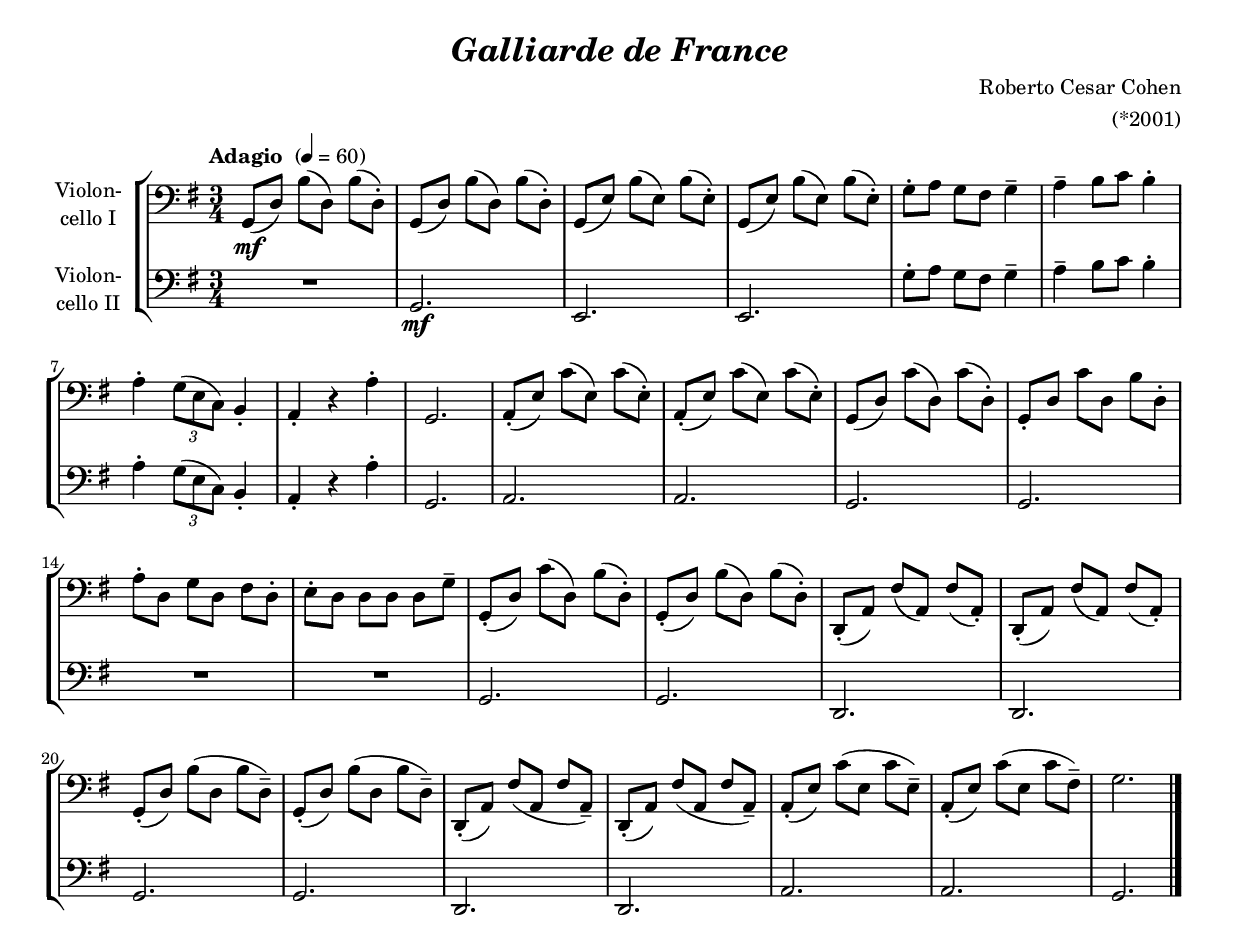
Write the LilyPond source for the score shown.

\version "2.14.2"
\include "deutsch.ly"

#(set-global-staff-size 18)

\header {
  title     = \markup \bold \italic "Galliarde de France"
  composer  = "Roberto Cesar Cohen"
  arranger  = "(*2001)"
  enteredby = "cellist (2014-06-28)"
}

voiceconsts = {
  \key g \major
  \time 3/4
  \clef "bass"
  %\numericTimeSignature
  \compressFullBarRests
  % Set default beaming for all staves
  \set Timing.beamExceptions = #'()
  \set Timing.baseMoment     = #(ly:make-moment 1 4)
  \set Timing.beatStructure  = #'(1 1 1)
  \tempo "Adagio " 4=60
}

mihi = "clarinet"
milo = "bassoon"

va = \relative c {
   \voiceconsts

   g8(\mf d') h'( d,) h'( d,)-.
   g,( d') h'( d,) h'( d,)-.
   g,( e') h'( e,) h'( e,)-.
   g,( e') h'( e,) h'( e,)-.
   g-. a g fis g4--
   a-- h8 c h4-.

   a-. \times 2/3 { g8( e c) } h4-.
   a-. r a'-.
   g,2.
   a8(-. e') c'( e,) c'( e,)-.
   a,(-. e') c'( e,) c'( e,)-.
   g,( d') c'( d,) c'( d,)-.
   g,-. d' c' d, h' d,-.
   a'-. d, g d fis d-.

   e-. d d d d g--
   g,(-. d') c'( d,) h'( d,)-.
   g,(-. d') h'( d,) h'( d,)-.
   d,(-. a') fis'( a,) fis'( a,)-.
   d,(-. a') fis'( a,) fis'( a,)-.
   g(-. d') h'( d, h' d,)--

   g,(-. d') h'( d, h' d,)--
   d,(-. a') fis'( a, fis' a,)--
   d,(-. a') fis'( a, fis' a,)--
   a(-. e') c'( e, c' e,)--
   a,(-. e') c'( e, c' fis,)--
   g2. \bar "|."
}

vb = \relative c {
   \voiceconsts

   R2.
   g2.\mf
   e
   e
   g'8-. a g fis g4--
   a-- h8 c h4-.
   a-. \times 2/3 { g8( e c) } h4-.
   a-. r a'-.
   g,2.
   a
   a
   g
   g

   R2.*2
   g2.
   g
   d
   d
   g
   g
   d
   d
   a'
   a
   g \bar "|."
}



music = \new StaffGroup <<
      \new Staff {
        \set Staff.midiInstrument = \milo
        \set Staff.instrumentName = \markup \center-column { "Violon-" "cello I" }
        \transpose g g { \va }
      }

      \new Staff {
        \set Staff.midiInstrument = \milo
        \set Staff.instrumentName = \markup \center-column { "Violon-" "cello II" }
        \transpose g g { \vb }
      }
>>

\book {
  \score {
   \music
    \layout {}
  }

  \score {
    \unfoldRepeats \music

    \midi {
      \context {
        \Score
      }
    }
  }
}
